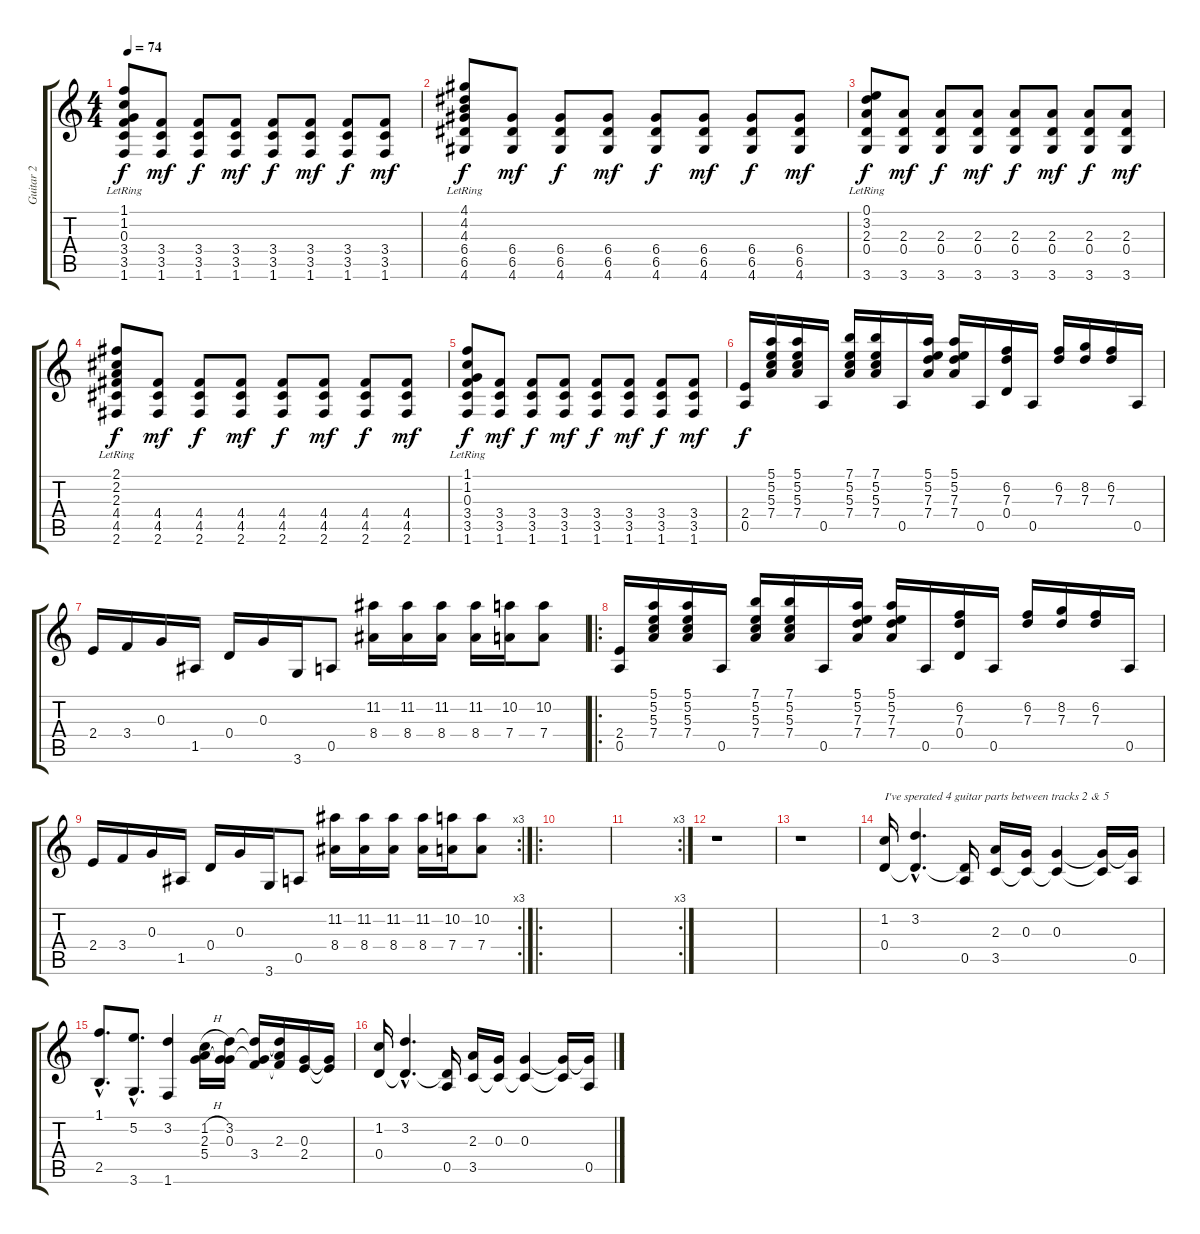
\track ("Guitar 2" "Guitar 2") {instrument electricguitarclean}
\staff {score tabs}
\tuning (E4 B3 G3 D3 A2 E2) {hide}
\ts (4 4)
\tempo 74
\clef g2
\ks c
(1.1{lr} 1.2{lr} 0.3{lr} 3.4 3.5 1.6).8{dy f} (3.4 3.5 1.6).8{dy mf} (3.4 3.5 1.6).8{dy f} (3.4 3.5 1.6).8{dy mf} (3.4 3.5 1.6).8{dy f} (3.4 3.5 1.6).8{dy mf} (3.4 3.5 1.6).8{dy f} (3.4 3.5 1.6).8{dy mf} |
(4.1{lr} 4.2{lr} 4.3{lr} 6.4 6.5 4.6).8{dy f} (6.4 6.5 4.6).8{dy mf} (6.4 6.5 4.6).8{dy f} (6.4 6.5 4.6).8{dy mf} (6.4 6.5 4.6).8{dy f} (6.4 6.5 4.6).8{dy mf} (6.4 6.5 4.6).8{dy f} (6.4 6.5 4.6).8{dy mf} |
(0.1{lr} 3.2{lr} 2.3 0.4 3.6).8{dy f} (2.3 0.4 3.6).8{dy mf} (2.3 0.4 3.6).8{dy f} (2.3 0.4 3.6).8{dy mf} (2.3 0.4 3.6).8{dy f} (2.3 0.4 3.6).8{dy mf} (2.3 0.4 3.6).8{dy f} (2.3 0.4 3.6).8{dy mf} |
(2.1{lr} 2.2{lr} 2.3{lr} 4.4 4.5 2.6).8{dy f} (4.4 4.5 2.6).8{dy mf} (4.4 4.5 2.6).8{dy f} (4.4 4.5 2.6).8{dy mf} (4.4 4.5 2.6).8{dy f} (4.4 4.5 2.6).8{dy mf} (4.4 4.5 2.6).8{dy f} (4.4 4.5 2.6).8{dy mf} |
(1.1{lr} 1.2{lr} 0.3{lr} 3.4 3.5 1.6).8{dy f} (3.4 3.5 1.6).8{dy mf} (3.4 3.5 1.6).8{dy f} (3.4 3.5 1.6).8{dy mf} (3.4 3.5 1.6).8{dy f} (3.4 3.5 1.6).8{dy mf} (3.4 3.5 1.6).8{dy f} (3.4 3.5 1.6).8{dy mf} |
(2.4 0.5).16{dy f} (5.1 5.2 5.3 7.4).16 (5.1 5.2 5.3 7.4).16 0.5.16 (7.1 5.2 5.3 7.4).16 (7.1 5.2 5.3 7.4).16 0.5.16 (5.1 5.2 7.3 7.4).16 (5.1 5.2 7.3 7.4).16 0.5.16 (6.2 7.3 0.4).16 0.5.16 (6.2 7.3).16 (8.2 7.3).16 (6.2 7.3).16 0.5.16 |
2.4.16 3.4.16 0.3.16 1.5.16 0.4.16 0.3.16 3.6.16 0.5.8 (11.2 8.4).16 (11.2 8.4).16 (11.2 8.4).16 (11.2 8.4).16 (10.2 7.4).16 (10.2 7.4).8 |
\ro
(2.4 0.5).16 (5.1 5.2 5.3 7.4).16 (5.1 5.2 5.3 7.4).16 0.5.16 (7.1 5.2 5.3 7.4).16 (7.1 5.2 5.3 7.4).16 0.5.16 (5.1 5.2 7.3 7.4).16 (5.1 5.2 7.3 7.4).16 0.5.16 (6.2 7.3 0.4).16 0.5.16 (6.2 7.3).16 (8.2 7.3).16 (6.2 7.3).16 0.5.16 |
\rc 3
2.4.16 3.4.16 0.3.16 1.5.16 0.4.16 0.3.16 3.6.16 0.5.8 (11.2 8.4).16 (11.2 8.4).16 (11.2 8.4).16 (11.2 8.4).16 (10.2 7.4).16 (10.2 7.4).8 |
\ro
|
\rc 3
|
r.1 |
r.1 |
(1.2 0.4).16{txt "I've sperated 4 guitar parts between tracks 2 & 5" instrument distortionguitar} (3.2{hac} 0.4{hac t}).4{d} (0.4{t} 0.5).16 (2.3 3.5).16 (0.3 3.5{t}).16 (0.3 3.5{t}).4 (0.3{t} 3.5{t}).16 (0.3{t} 0.5).16 |
(1.1{hac} 2.5{hac}).8{d} (5.2{hac} 3.6{hac}).8{d} (3.2 1.6).4 (1.2{h} 2.3 5.4).16 (3.2 0.3 5.4{t}).16 (3.2{t} 0.3{t} 3.4).16 (3.2{t} 2.3 3.4{t}).16 (0.3 2.4).16 (0.3{t} 2.4{t}).16 |
(1.2 0.4).16 (3.2{hac} 0.4{hac t}).4{d} (0.4{t} 0.5).16 (2.3 3.5).16 (0.3 3.5{t}).16 (0.3 3.5{t}).4 (0.3{t} 3.5{t}).16 (0.3{t} 0.5).16
